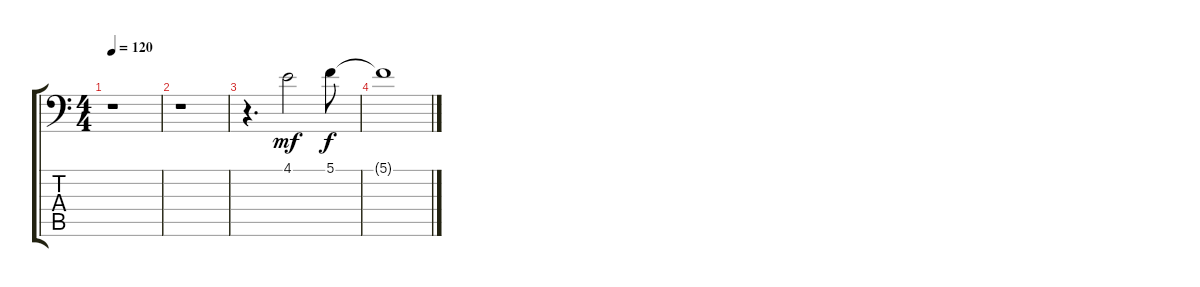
\track "" {instrument electricbasspick}
\staff {score tabs}
\tuning (C3 G2 D2 A1 E1 B0) {hide}
\ts (4 4)
\tempo 120
\clef f4
\ks c
r.1{dy f} |
r.1 |
r.4{d} 4.1.2{dy mf} 5.1.8{dy f} |
5.1{t}.1
